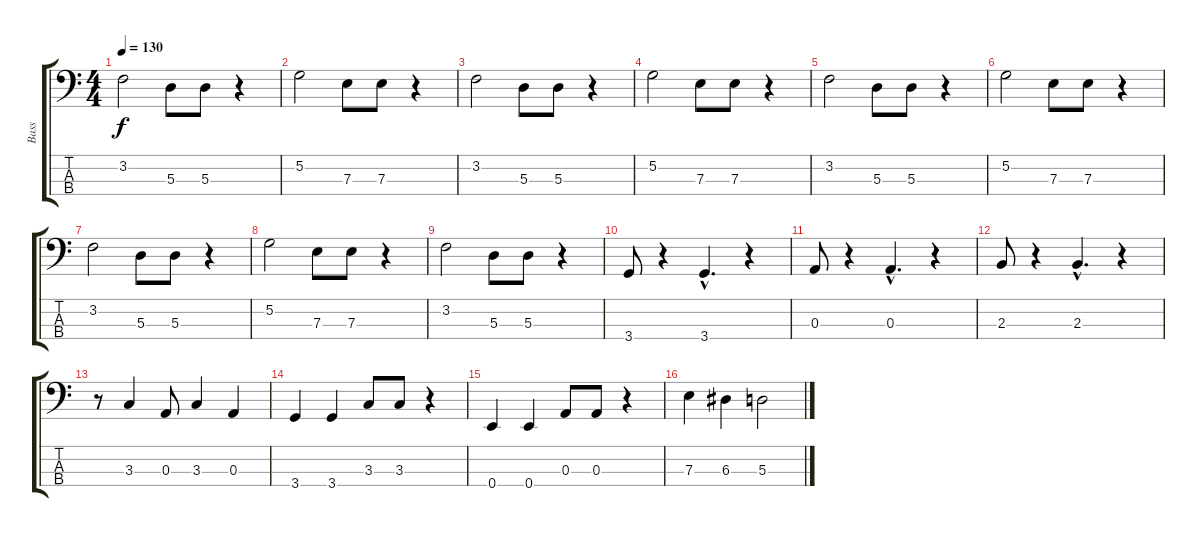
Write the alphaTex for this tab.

\track ("Bass" "Bass") {instrument slapbass2}
\staff {score tabs}
\tuning (G2 D2 A1 E1) {hide}
\ts (4 4)
\tempo 130
\clef f4
\ks c
3.2.2{dy f} 5.3.8 5.3.8 r.4 |
5.2.2 7.3.8 7.3.8 r.4 |
3.2.2 5.3.8 5.3.8 r.4 |
5.2.2 7.3.8 7.3.8 r.4 |
3.2.2 5.3.8 5.3.8 r.4 |
5.2.2 7.3.8 7.3.8 r.4 |
3.2.2 5.3.8 5.3.8 r.4 |
5.2.2 7.3.8 7.3.8 r.4 |
3.2.2 5.3.8 5.3.8 r.4 |
3.4.8 r.4 3.4{hac}.4{d} r.4 |
0.3.8 r.4 0.3{hac}.4{d} r.4 |
2.3.8 r.4 2.3{hac}.4{d} r.4 |
r.8 3.3.4 0.3.8 3.3.4 0.3.4 |
3.4.4 3.4.4 3.3.8 3.3.8 r.4 |
0.4.4 0.4.4 0.3.8 0.3.8 r.4 |
7.3.4 6.3.4 5.3.2
